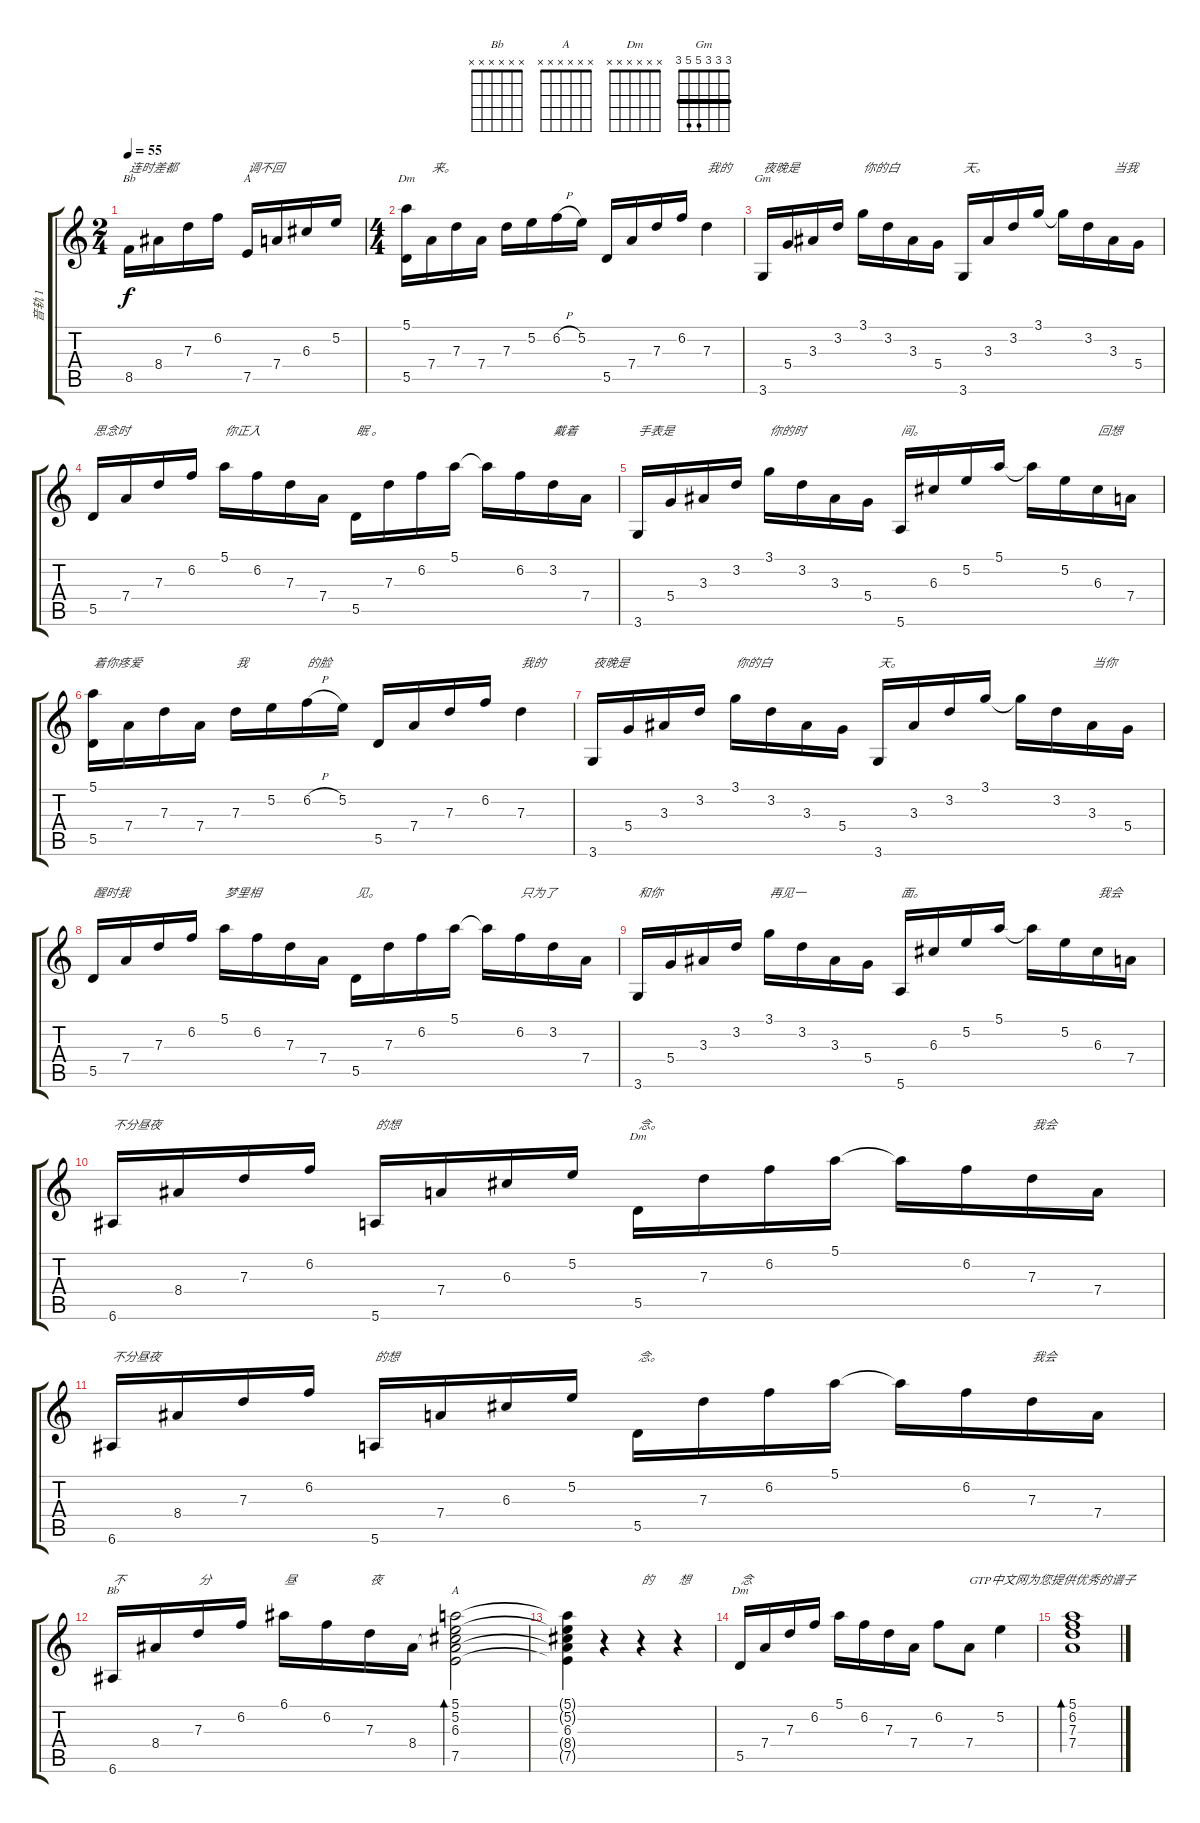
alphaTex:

\track ("音轨 1" "音轨 1") {instrument acousticguitarsteel}
\staff {score tabs}
\tuning (E4 B3 G3 D3 A2 E2) {hide}
\chord ("Bb" 6 6 7 8 8 6) {firstfret 6 barre 6}
\chord ("A" 5 5 6 7 7 5) {firstfret 5 barre 5}
\chord ("Dm" 5 6 7 7 5 x) {firstfret 5 barre 5}
\chord ("Gm" 3 3 3 5 5 3) {barre 3}
\chord ("Dm" 5 6 7 7 5 5) {firstfret 5 barre 5}
\chord ("Bb" x x x x x x)
\chord ("A" x x x x x x)
\chord ("Dm" x x x x x x)
\ts (2 4)
\tempo 55
\clef g2
\ks c
8.5.16{ch "Bb" txt "连时差都" dy f} 8.4.16 7.3.16 6.2.16 7.5.16{ch "A" txt "调不回"} 7.4.16 6.3.16 5.2.16 |
\ts (4 4)
(5.1 5.5).16{ch "Dm"} 7.4.16{txt "来。"} 7.3.16 7.4.16 7.3.16 5.2.16 6.2{h}.16 5.2.16 5.5.16 7.4.16 7.3.16 6.2.16 7.3.4{txt "我的"} |
3.6.16{ch "Gm" txt "夜晚是"} 5.4.16 3.3.16 3.2.16 3.1.16{txt "你的白"} 3.2.16 3.3.16 5.4.16 3.6.16{txt "天。"} 3.3.16 3.2.16 3.1.16 3.1{t}.16 3.2.16 3.3.16{txt "当我"} 5.4.16 |
5.5.16{txt "思念时"} 7.4.16 7.3.16 6.2.16 5.1.16{txt "你正入"} 6.2.16 7.3.16 7.4.16 5.5.16{txt "眠 。"} 7.3.16 6.2.16 5.1.16 5.1{t}.16 6.2.16 3.2.16{txt "戴着"} 7.4.16 |
3.6.16{txt "手表是"} 5.4.16 3.3.16 3.2.16 3.1.16{txt "你的时"} 3.2.16 3.3.16 5.4.16 5.6.16{txt "间。"} 6.3.16 5.2.16 5.1.16 5.1{t}.16 5.2.16 6.3.16{txt "回想"} 7.4.16 |
(5.1 5.5).16{txt "着你疼爱"} 7.4.16 7.3.16 7.4.16 7.3.16{txt "我"} 5.2.16 6.2{h}.16{txt "的脸"} 5.2.16 5.5.16 7.4.16 7.3.16 6.2.16 7.3.4{txt "我的"} |
3.6.16{txt "夜晚是"} 5.4.16 3.3.16 3.2.16 3.1.16{txt "你的白"} 3.2.16 3.3.16 5.4.16 3.6.16{txt "天。"} 3.3.16 3.2.16 3.1.16 3.1{t}.16 3.2.16 3.3.16{txt "当你"} 5.4.16 |
5.5.16{txt "醒时我"} 7.4.16 7.3.16 6.2.16 5.1.16{txt "梦里相"} 6.2.16 7.3.16 7.4.16 5.5.16{txt "见。"} 7.3.16 6.2.16 5.1.16 5.1{t}.16 6.2.16{txt "只为了"} 3.2.16 7.4.16 |
3.6.16{txt "和你"} 5.4.16 3.3.16 3.2.16 3.1.16{txt "再见一"} 3.2.16 3.3.16 5.4.16 5.6.16{txt "面。"} 6.3.16 5.2.16 5.1.16 5.1{t}.16 5.2.16 6.3.16{txt "我会"} 7.4.16 |
6.6.16{txt "不分昼夜"} 8.4.16 7.3.16 6.2.16 5.6.16{txt "的想"} 7.4.16 6.3.16 5.2.16 5.5.16{ch "Dm" txt "念。"} 7.3.16 6.2.16 5.1.16 5.1{t}.16 6.2.16 7.3.16{txt "我会"} 7.4.16 |
6.6.16{txt "不分昼夜"} 8.4.16 7.3.16 6.2.16 5.6.16{txt "的想"} 7.4.16 6.3.16 5.2.16 5.5.16{txt "念。"} 7.3.16 6.2.16 5.1.16 5.1{t}.16 6.2.16 7.3.16{txt "我会"} 7.4.16 |
6.6.16{ch "Bb" txt "不"} 8.4.16 7.3.16{txt "分"} 6.2.16 6.1.16{txt "昼"} 6.2.16 7.3.16{txt "夜"} 8.4.16 (5.1 5.2 6.3 8.4{t} 7.5).2{bd 480 ch "A"} |
(5.1{t} 5.2{t} 6.3 8.4{t} 7.5{t}).4 r.4 r.4{txt "的"} r.4{txt "想"} |
5.5.16{ch "Dm" txt "念"} 7.4.16 7.3.16 6.2.16 5.1.16 6.2.16 7.3.16 7.4.16 6.2.8 7.4.8{txt "GTP中文网为您提供优秀的谱子"} 5.2.4 |
(5.1 6.2 7.3 7.4).1{bd 480}
